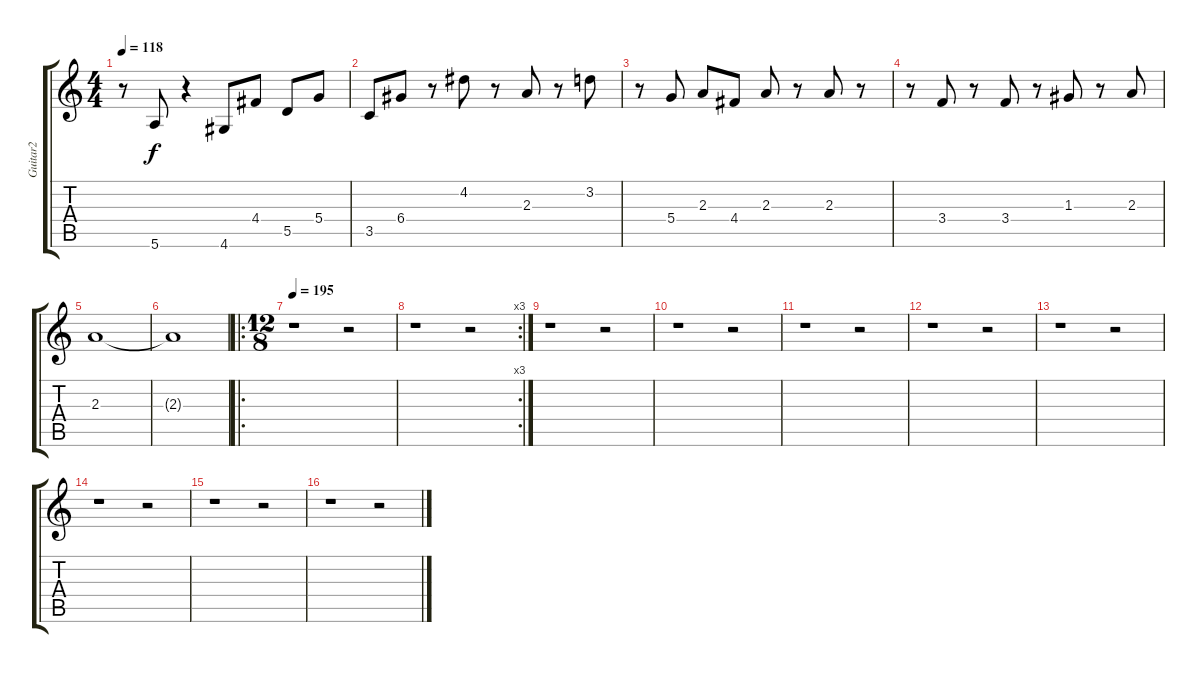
\track ("Guitar2" "Guitar2") {instrument distortionguitar}
\staff {score tabs}
\tuning (E4 B3 G3 D3 A2 E2) {hide}
\ts (4 4)
\tempo 118
\clef g2
\ks c
r.8{dy f} 5.6.8 r.4 4.6.8 4.4.8 5.5.8 5.4.8 |
3.5.8 6.4.8 r.8 4.2.8 r.8 2.3.8 r.8 3.2.8 |
r.8 5.4.8 2.3.8 4.4.8 2.3.8 r.8 2.3.8 r.8 |
r.8 3.4.8 r.8 3.4.8 r.8 1.3.8 r.8 2.3.8 |
2.3.1 |
2.3{t}.1 |
\ro
\ts (12 8)
\tempo 195
r.1 r.2 |
\rc 3
r.1 r.2 |
r.1 r.2 |
r.1 r.2 |
r.1 r.2 |
r.1 r.2 |
r.1 r.2 |
r.1 r.2 |
r.1 r.2 |
r.1 r.2
